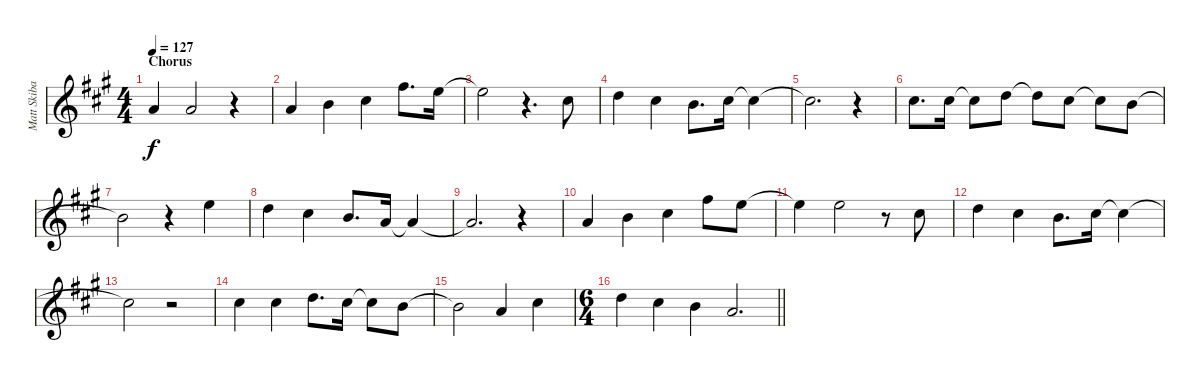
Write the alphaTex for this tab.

\track ("Matt Skiba - Vocals" "Matt Skiba") {instrument distortionguitar}
\staff {score}
\tuning (E4 B3 G3 D3 A2 E2) {hide}
\ts (4 4)
\section ("" "Chorus")
\tempo 127
\clef g2
\ks a
2.3{t}.4{dy f} 2.3.2 r.4 |
2.3.4 0.2.4 6.3.4 7.2.8{d} 0.1.16 |
0.1{t}.2 r.4{d} 2.2.8 |
3.2.4 2.2.4 0.2.8{d} 2.2.16 2.2{t}.4 |
2.2{t}.2{d} r.4 |
2.2.8{d} 2.2.16 2.2{t}.8 3.2.8 3.2{t}.8 2.2.8 2.2{t}.8 0.2.8 |
0.2{t}.2 r.4 0.1.4 |
3.2.4 2.2.4 0.2.8{d} 2.3.16 2.3{t}.4 |
2.3{t}.2{d} r.4 |
2.3.4 4.3.4 2.2.4 7.2.8 0.1.8 |
0.1{t}.4 0.1.2 r.8 2.2.8 |
3.2.4 2.2.4 0.2.8{d} 2.2.16 2.2{t}.4 |
2.2{t}.2 r.2 |
2.2.4 2.2.4 3.2.8{d} 2.2.16 2.2{t}.8 0.2.8 |
0.2{t}.2 2.3.4 2.2.4 |
\ts (6 4)
\barLineRight lightlight
3.2.4 2.2.4 0.2.4 2.3.2{d}
